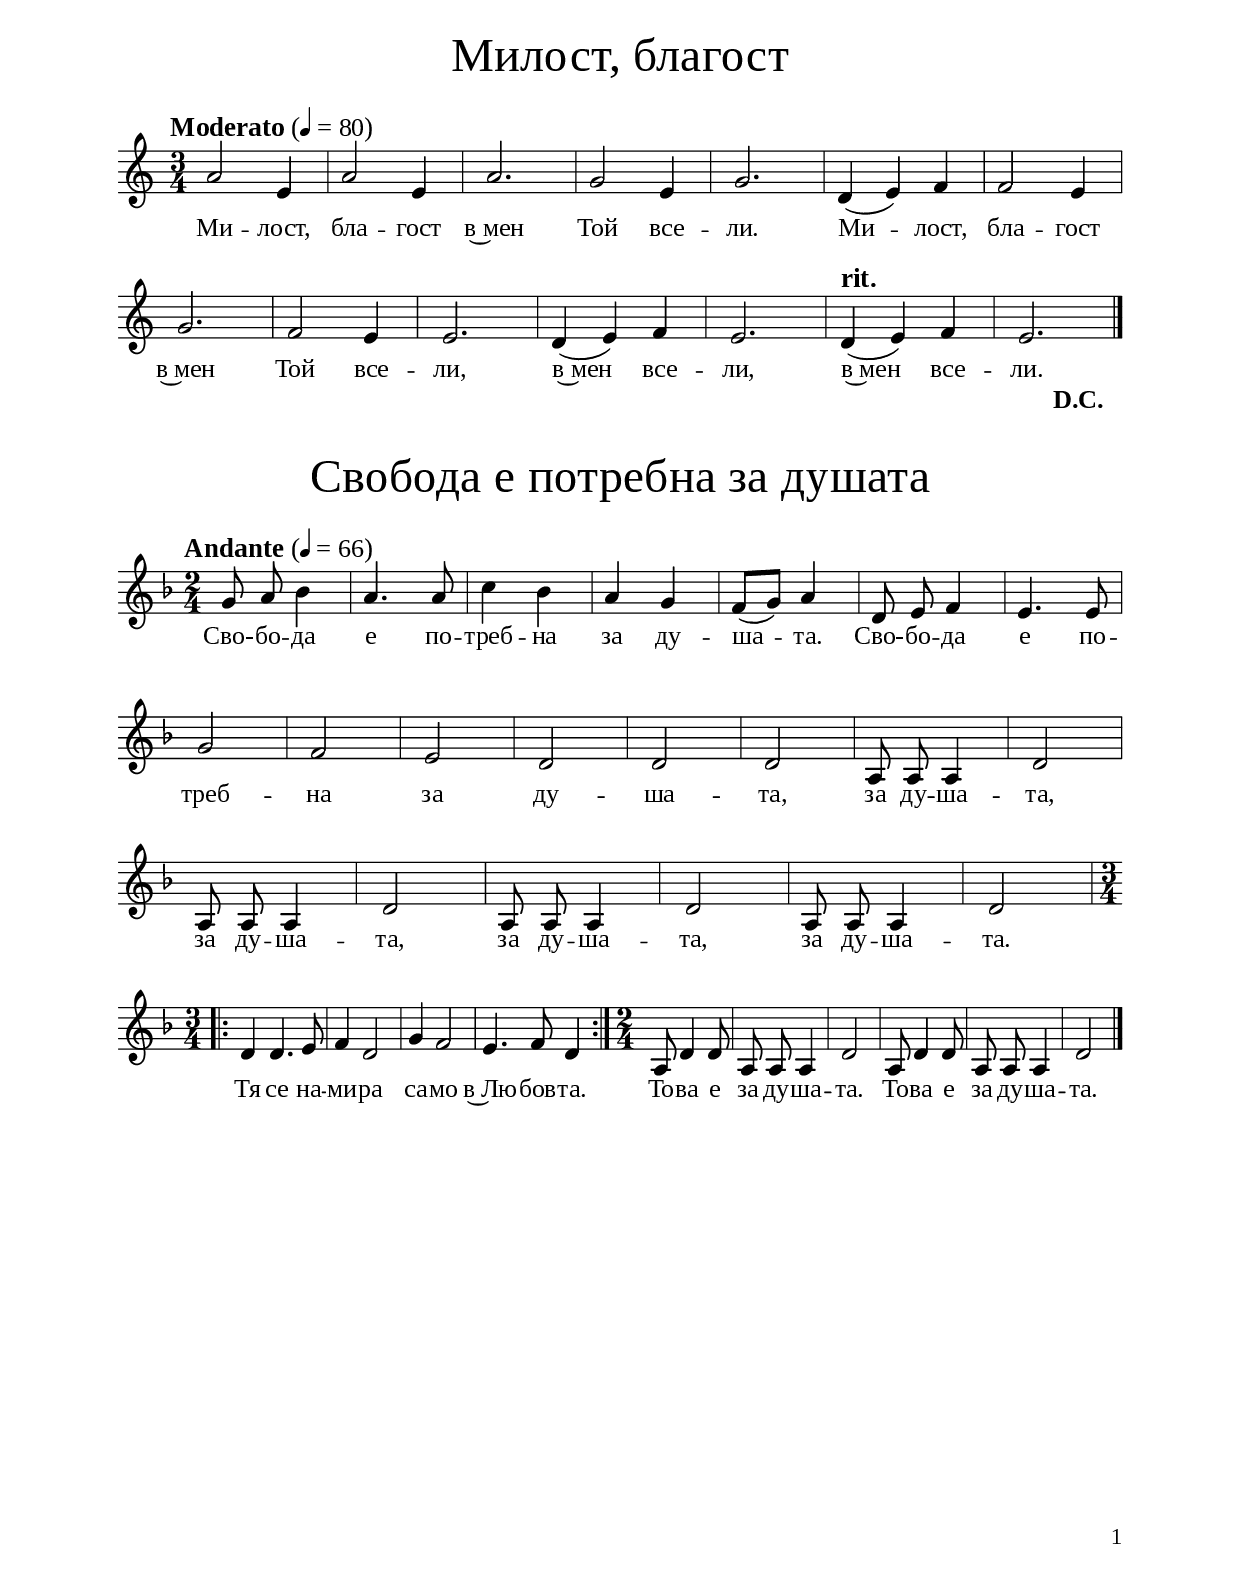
\version "2.24.3"

% include paper part and global functions
\include "include/globals.ily"

\bookpart {

  \label #'ref171_1
  \tocItem \markup "Милост, благост"

  \include "include/bookpart-paper.ily"
  \score {
    \include "include/score-layout.ily"

    \new Voice \absolute {
      \clef treble
      \key a \minor
      \time 3/4
      \tempoFunc "Moderato" 4 "80"
      \autoBeamOff

      a'2 e'4 | % 2
      a'2 e'4 | % 3
      a'2. | % 4
      \key c \major
      g'2 e'4 | % 5
      g'2. | % 6
      d'4 ( e'4 ) f'4 | % 7
      f'2 e'4 \break | % 8
      g'2. | % 9
      f'2 e'4 |
      e'2. | % 11
      d'4 ( e'4 ) f'4 | % 12
      e'2. | % 13
      \tempo "rit."  d'4  ( e'4 ) f'4 | % 14
      e'2.\bar "|."

    }

    \addlyrics {
      Ми -- лост, бла -- гост в~мен Той все -- ли.  Ми -- лост, бла -- гост   в~мен Той все -- ли, в~мен все -- ли, в~мен все -- ли.}


      \header {
        title = \titleFunc #'ref_desc_17 "Милост, благост" "Milost, blagost"
      }

      \midi{}

    } % score

    \markup \dc-one "D.C."

    \label #'ref169_2
    \tocItem \markup "Свобода е потребна за душата"
    \score {
      \include "include/score-layout.ily"

      \new Voice \absolute {
        \clef treble
        \key d \minor
        \time 2/4
        \tempoFunc "Andante" 4 "66"
        \autoBeamOff

        g'8 a'8 bes'4 | % 2
        a'4.  a'8 | c''4  bes'4 | a'4 g'| % 3
        f'8 ([g'8]) a'4 |  % 4
        d'8  e'8 f'4 | % 5
        e'4. e'8 | \break
        g'2 | f'2 | e'2 | d'2 | d'2 | d'2 | a8 a8 a4 | d'2 | \break

        a8 a8 a4 | d'2 |a8 a8 a4 | d'2 |a8 a8 a4 | d'2 | \break
        \time 3/4 \bar ".|:-|" d'4 d'4. e'8| f'4 d'2 | g'4 f'2 | e'4. f'8 d'4  \bar ":|."

        \time 2/4 a8 d'4 d'8 | a8 a8 a4 | d'2|  a8 d'4 d'8 | a8 a8 a4 | d'2 \bar "|."
      }
      \addlyrics {
        "Сво-" -- бо -- да е по -- треб -- на
        за ду -- ша -- та. "Сво-" -- бо
        -- да е по -- треб -- на за ду --
        ша -- та, за ду -- ша -- та, за ду
        -- ша -- та, за ду
        -- ша -- та, за ду
        -- ша -- та. Тя се на -- ми -- ра са -- мо в~Лю -- бов -- та.
        То -- ва е за ду -- ша -- та. То -- ва е за ду -- ша -- та.
      }

      \header {
        title = \titleFunc #'ref_desc_19 "Свобода е потребна за душата" "Svoboda e potrebna za dušata"
      }

      \midi{}

    } % score



  } % bookpart

  % Più mosso
  %
